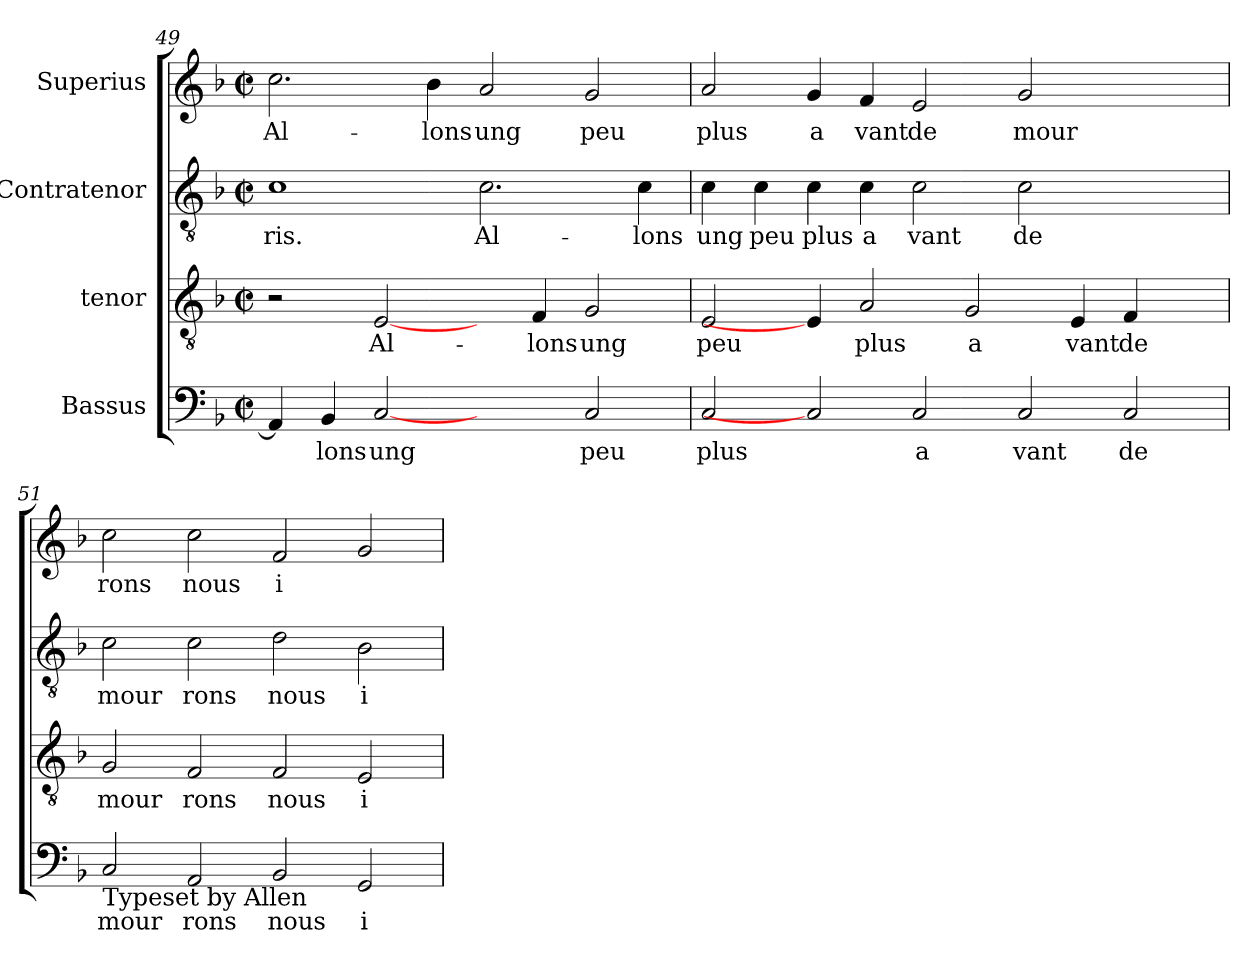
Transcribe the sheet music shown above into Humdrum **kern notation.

**kern	**text	**kern	**text	**kern	**text	**kern	**text
*part4	*part4	*part3	*part3	*part2	*part2	*part1	*part1
*staff4	*staff4	*staff3	*staff3	*staff2	*staff2	*staff1	*staff1
*I"Bassus	*	*I"tenor	*	*I"Contratenor	*	*I"Superius	*
*clefF4	*	*clefGv2	*	*clefGv2	*	*clefG2	*
*k[b-]	*	*k[b-]	*	*k[b-]	*	*k[b-]	*
*F:	*	*F:	*	*F:	*	*F:	*
*M2/2	*	*M2/2	*	*M2/2	*	*M2/2	*
*met(c|)	*	*met(c|)	*	*met(c|)	*	*met(c|)	*
=49	=49	=49	=49	=49	=49	=49	=49
!	!LO:LY:b:cj	!	!	!	!LO:LY:b:cj	!	!LO:LY:b:cj
4AA/]	.	2r	.	1c	ris.	2.cc\	Al-
!	!LO:LY:b:cj	!	!	!	!	!	!
4BB-/	lons	.	.	.	.	.	.
!	!LO:LY:b:cj	!	!LO:LY:b:cj	!	!	!	!
[2C	ung	[2E/	Al-	.	.	.	.
!	!	!	!	!	!	!	!LO:LY:b:cj
.	.	.	.	.	.	4b-\	-lons
!	!	!	!	!	!LO:LY:b:cj	!	!LO:LY:b:cj
2ryy	.	4ryy	.	2.c\	Al-	2a/	ung
!	!	!	!LO:LY:b:cj	!	!	!	!
.	.	4F/	-lons	.	.	.	.
!	!LO:LY:b:cj	!	!LO:LY:b:cj	!	!	!	!LO:LY:b:cj
2C/	peu	2G/	ung	.	.	2g/	peu
!	!	!	!	!	!LO:LY:b:cj	!	!
.	.	.	.	4c\	-lons	.	.
!!LO:PB:g=z
=50	=50	=50	=50	=50	=50	=50	=50
!	!LO:LY:b:cj	!	!LO:LY:b:cj	!	!LO:LY:b:cj	!	!LO:LY:b:cj
2C/	plus	2E/	peu	4c\	ung	2a/	plus
!	!	!	!	!	!LO:LY:b:cj	!	!
.	.	.	.	4c\	peu	.	.
!	!	!	!	!	!LO:LY:b:cj	!	!LO:LY:b:cj
2C]	.	4E/]	.	4c\	plus	4g/	a
!	!	!	!LO:LY:b:cj	!	!LO:LY:b:cj	!	!LO:LY:b:cj
.	.	2A/	plus	4c\	a	4f/	vant
!	!LO:LY:b:cj	!	!	!	!LO:LY:b:cj	!	!LO:LY:b:cj
2C/	a	.	.	2c\	vant	2e/	de
!	!	!	!LO:LY:b:cj	!	!	!	!
.	.	2G/	a	.	.	.	.
!	!LO:LY:b:cj	!	!	!	!LO:LY:b:cj	!	!LO:LY:b:cj
2C/	vant	.	.	2c\	de	2g/	mour
!	!	!	!LO:LY:b:cj	!	!	!	!
.	.	4E/	vant	.	.	.	.
!	!LO:LY:b:cj	!	!LO:LY:b:cj	!	!	!	!
2C/	de	4F/	de	2ryy	.	2ryy	.
.	.	4ryy	.	.	.	.	.
=51	=51	=51	=51	=51	=51	=51	=51
!LO:TX:b:t=Typeset by Allen	!	!	!	!	!	!	!
!	!LO:LY:b:cj	!	!LO:LY:b:cj	!	!LO:LY:b:cj	!	!LO:LY:b:cj
2C/	mour	2G/	mour	2c\	mour	2cc\	rons
!	!LO:LY:b:cj	!	!LO:LY:b:cj	!	!LO:LY:b:cj	!	!LO:LY:b:cj
2AA/	rons	2F/	rons	2c\	rons	2cc\	nous
!	!LO:LY:b:cj	!	!LO:LY:b:cj	!	!LO:LY:b:cj	!	!LO:LY:b:cj
2BB-/	nous	2F/	nous	2d\	nous	2f/	i
!	!LO:LY:b:cj	!	!LO:LY:b:cj	!	!LO:LY:b:cj	!	!LO:LY:b:cj
2GG/	i	2E/	i	2B-\	i	2g/	.
=	=	=	=	=	=	=	=
*-	*-	*-	*-	*-	*-	*-	*-
